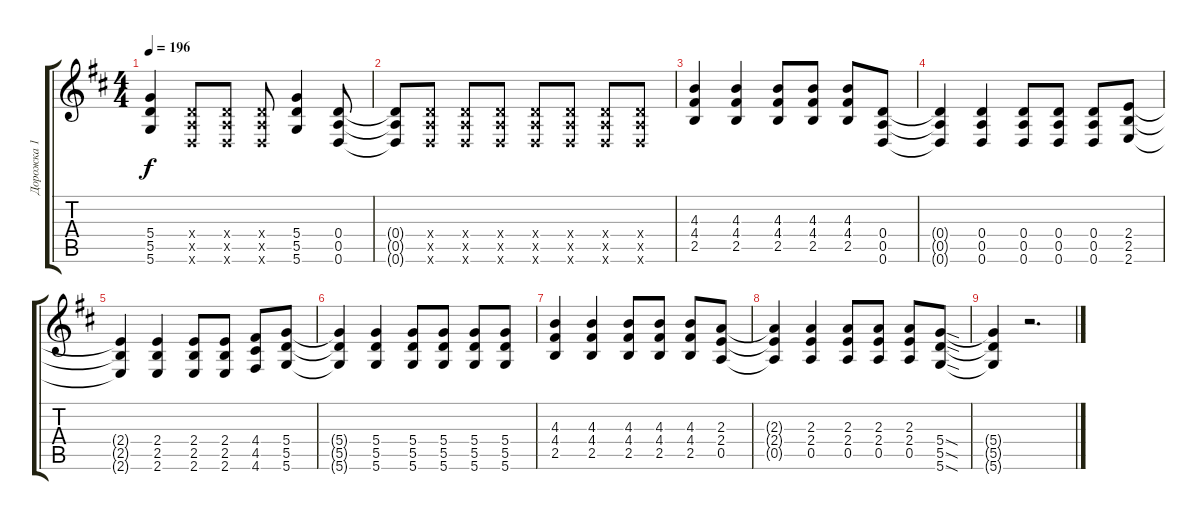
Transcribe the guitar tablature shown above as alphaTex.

\track ("Дорожка 1" "Дорожка 1") {instrument distortionguitar}
\staff {score tabs}
\tuning (E4 B3 G3 D3 A2 D2) {hide}
\ts (4 4)
\tempo 196
\clef g2
\ks d
(5.4{t} 5.5{t} 5.6{t}).4{dy f} (0.4{x} 0.5{x} 0.6{x}).8 (0.4{x} 0.5{x} 0.6{x}).8 (0.4{x} 0.5{x} 0.6{x}).8 (5.4 5.5 5.6).4 (0.4 0.5 0.6).8 |
(0.4{t} 0.5{t} 0.6{t}).8 (0.4{x} 0.5{x} 0.6{x}).8 (0.4{x} 0.5{x} 0.6{x}).8 (0.4{x} 0.5{x} 0.6{x}).8 (0.4{x} 0.5{x} 0.6{x}).8 (0.4{x} 0.5{x} 0.6{x}).8 (0.4{x} 0.5{x} 0.6{x}).8 (0.4{x} 0.5{x} 0.6{x}).8 |
(4.3 4.4 2.5).4 (4.3 4.4 2.5).4 (4.3 4.4 2.5).8 (4.3 4.4 2.5).8 (4.3 4.4 2.5).8 (0.4 0.5 0.6).8 |
(0.4{t} 0.5{t} 0.6{t}).4 (0.4 0.5 0.6).4 (0.4 0.5 0.6).8 (0.4 0.5 0.6).8 (0.4 0.5 0.6).8 (2.4 2.5 2.6).8 |
(2.4{t} 2.5{t} 2.6{t}).4 (2.4 2.5 2.6).4 (2.4 2.5 2.6).8 (2.4 2.5 2.6).8 (4.4 4.5 4.6).8 (5.4 5.5 5.6).8 |
(5.4{t} 5.5{t} 5.6{t}).4 (5.4 5.5 5.6).4 (5.4 5.5 5.6).8 (5.4 5.5 5.6).8 (5.4 5.5 5.6).8 (5.4 5.5 5.6).8 |
(4.3 4.4 2.5).4 (4.3 4.4 2.5).4 (4.3 4.4 2.5).8 (4.3 4.4 2.5).8 (4.3 4.4 2.5).8 (2.3 2.4 0.5).8 |
(2.3{t} 2.4{t} 0.5{t}).4 (2.3 2.4 0.5).4 (2.3 2.4 0.5).8 (2.3 2.4 0.5).8 (2.3 2.4 0.5).8 (5.4{sod} 5.5{sod} 5.6{sod}).8 |
(5.4{t} 5.5{t} 5.6{t}).4 r.2{d}
